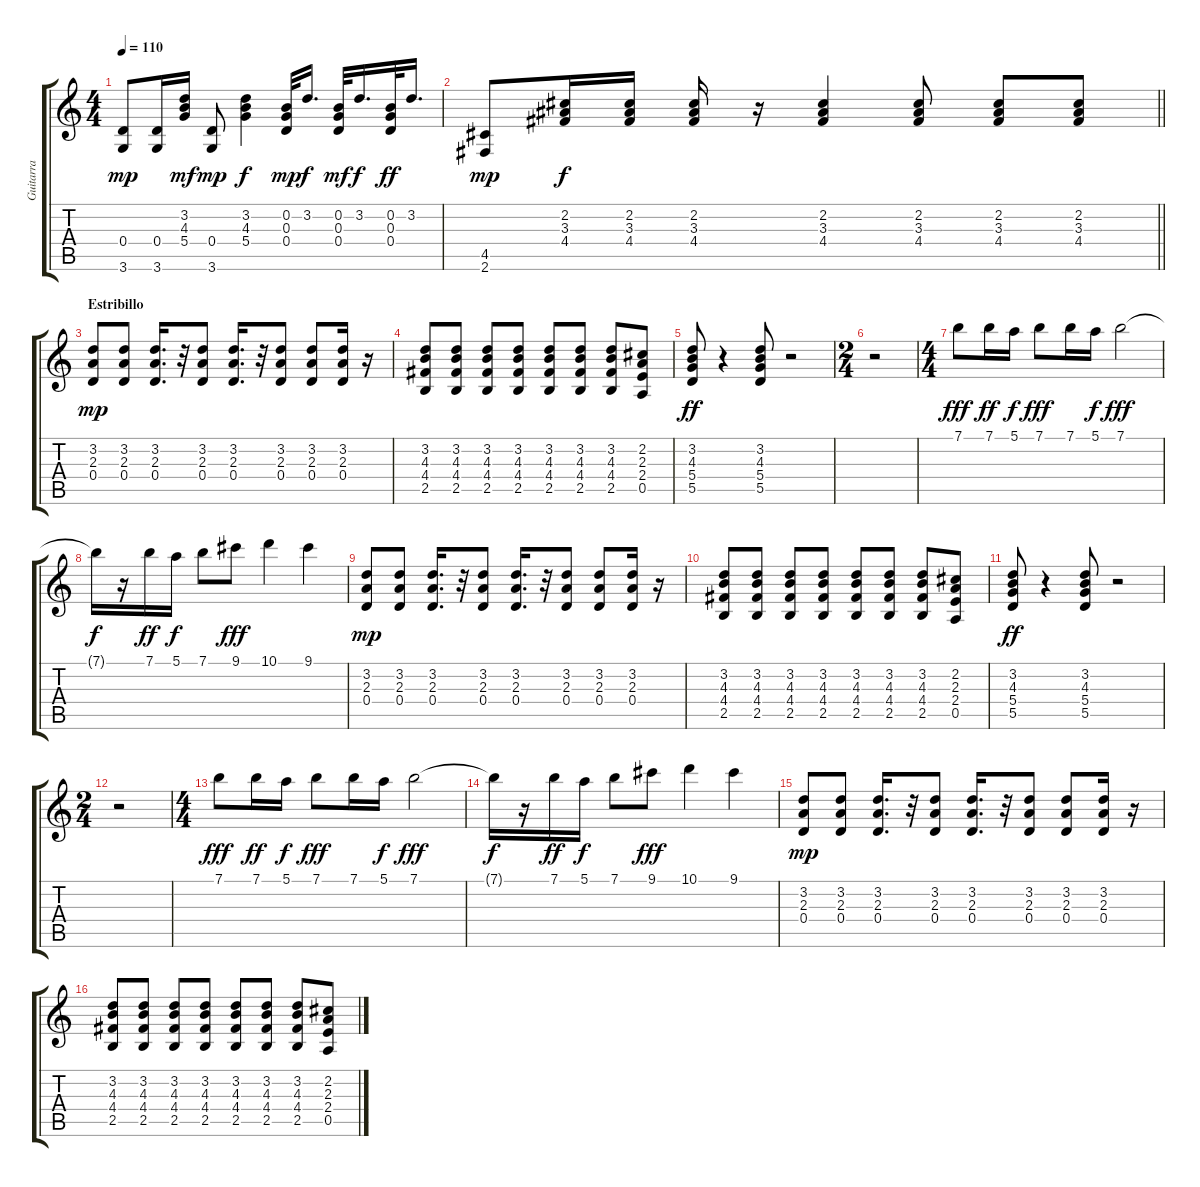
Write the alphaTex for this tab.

\track ("Guitarra " "Guitarra ") {instrument electricguitarclean}
\staff {score tabs}
\tuning (E4 B3 G3 D3 A2 E2) {hide}
\ts (4 4)
\tempo 110
\clef g2
\ks c
(0.4 3.6).8{dy mp} (0.4 3.6).16 (3.2 4.3 5.4).16{dy mf} (0.4 3.6).8{dy mp} (3.2 4.3 5.4).4{dy f} (0.2 0.3 0.4).32{dy mp} 3.2.16{d dy f} (0.2 0.3 0.4).32{dy mf} 3.2.16{d dy f} (0.2 0.3 0.4).32{dy ff} 3.2.16{d} |
\barLineRight lightlight
(4.5 2.6).8{dy mp} (2.2 3.3 4.4).16{dy f} (2.2 3.3 4.4).16 (2.2 3.3 4.4).16 r.16 (2.2 3.3 4.4).4 (2.2 3.3 4.4).8 (2.2 3.3 4.4).8 (2.2 3.3 4.4).8 |
\section ("" "Estribillo")
(3.2 2.3 0.4).8{dy mp} (3.2 2.3 0.4).8 (3.2 2.3 0.4).16{d} r.32 (3.2 2.3 0.4).8 (3.2 2.3 0.4).16{d} r.32 (3.2 2.3 0.4).8 (3.2 2.3 0.4).8 (3.2 2.3 0.4).16 r.16 |
(3.2 4.3 4.4 2.5).8 (3.2 4.3 4.4 2.5).8 (3.2 4.3 4.4 2.5).8 (3.2 4.3 4.4 2.5).8 (3.2 4.3 4.4 2.5).8 (3.2 4.3 4.4 2.5).8 (3.2 4.3 4.4 2.5).8 (2.2 2.3 2.4 0.5).8 |
(3.2 4.3 5.4 5.5).8{dy ff} r.4 (3.2 4.3 5.4 5.5).8 r.2 |
\ts (2 4)
r.2 |
\ts (4 4)
7.1.8{dy fff} 7.1.16{dy ff} 5.1.16{dy f} 7.1.8{dy fff} 7.1.16 5.1.16{dy f} 7.1.2{dy fff} |
7.1{t}.16{dy f} r.16 7.1.16{dy ff} 5.1.16{dy f} 7.1.8 9.1.8{dy fff} 10.1.4 9.1.4 |
(3.2 2.3 0.4).8{dy mp} (3.2 2.3 0.4).8 (3.2 2.3 0.4).16{d} r.32 (3.2 2.3 0.4).8 (3.2 2.3 0.4).16{d} r.32 (3.2 2.3 0.4).8 (3.2 2.3 0.4).8 (3.2 2.3 0.4).16 r.16 |
(3.2 4.3 4.4 2.5).8 (3.2 4.3 4.4 2.5).8 (3.2 4.3 4.4 2.5).8 (3.2 4.3 4.4 2.5).8 (3.2 4.3 4.4 2.5).8 (3.2 4.3 4.4 2.5).8 (3.2 4.3 4.4 2.5).8 (2.2 2.3 2.4 0.5).8 |
(3.2 4.3 5.4 5.5).8{dy ff} r.4 (3.2 4.3 5.4 5.5).8 r.2 |
\ts (2 4)
r.2 |
\ts (4 4)
7.1.8{dy fff} 7.1.16{dy ff} 5.1.16{dy f} 7.1.8{dy fff} 7.1.16 5.1.16{dy f} 7.1.2{dy fff} |
7.1{t}.16{dy f} r.16 7.1.16{dy ff} 5.1.16{dy f} 7.1.8 9.1.8{dy fff} 10.1.4 9.1.4 |
(3.2 2.3 0.4).8{dy mp} (3.2 2.3 0.4).8 (3.2 2.3 0.4).16{d} r.32 (3.2 2.3 0.4).8 (3.2 2.3 0.4).16{d} r.32 (3.2 2.3 0.4).8 (3.2 2.3 0.4).8 (3.2 2.3 0.4).16 r.16 |
(3.2 4.3 4.4 2.5).8 (3.2 4.3 4.4 2.5).8 (3.2 4.3 4.4 2.5).8 (3.2 4.3 4.4 2.5).8 (3.2 4.3 4.4 2.5).8 (3.2 4.3 4.4 2.5).8 (3.2 4.3 4.4 2.5).8 (2.2 2.3 2.4 0.5).8
